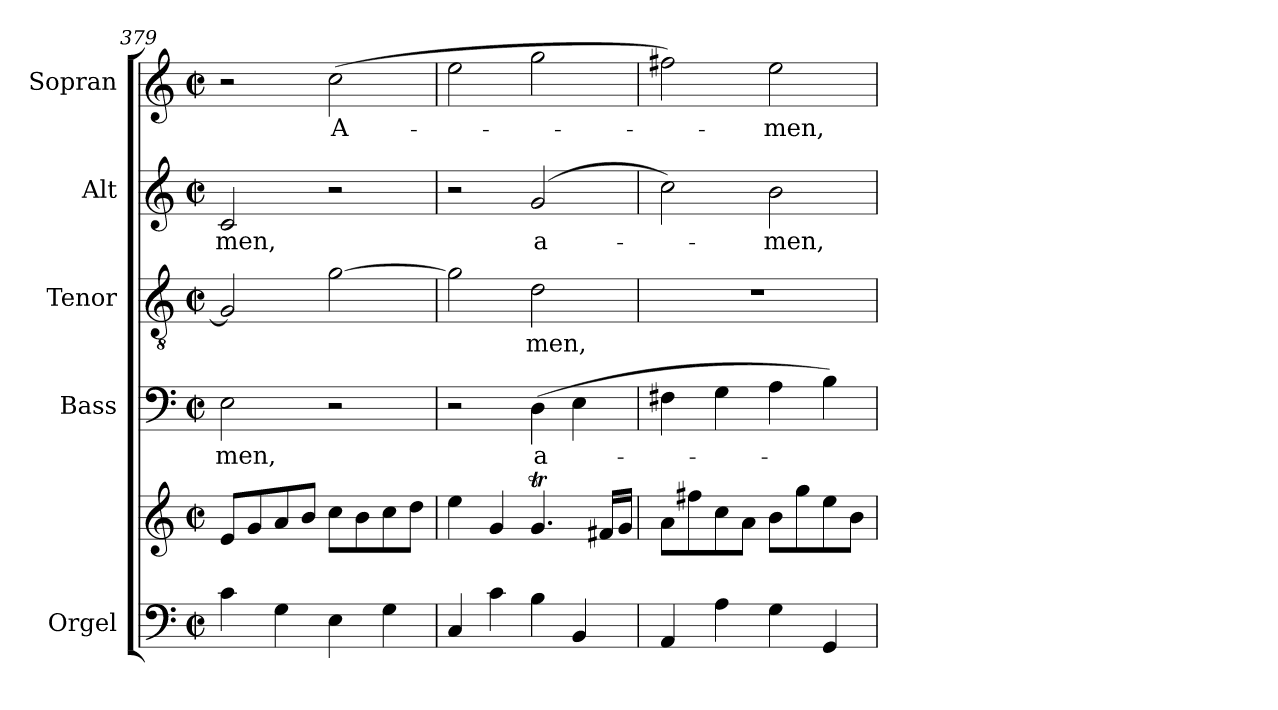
**kern	**kern	**kern	**text	**kern	**text	**kern	**text	**kern	**text
*part5	*part5	*part4	*part4	*part3	*part3	*part2	*part2	*part1	*part1
*staff6	*staff5	*staff4	*staff4	*staff3	*staff3	*staff2	*staff2	*staff1	*staff1
*I"Orgel	*	*I"Bass	*	*I"Tenor	*	*I"Alt	*	*I"Sopran	*
*I'Org.	*	*I'B.	*	*I'T.	*	*I'A.	*	*I'S.	*
*clefF4	*clefG2	*clefF4	*	*clefGv2	*	*clefG2	*	*clefG2	*
*k[]	*k[]	*k[]	*	*k[]	*	*k[]	*	*k[]	*
*C:	*C:	*C:	*	*C:	*	*C:	*	*C:	*
*M2/2	*M2/2	*M2/2	*	*M2/2	*	*M2/2	*	*M2/2	*
*met(c|)	*met(c|)	*met(c|)	*	*met(c|)	*	*met(c|)	*	*met(c|)	*
=379	=379	=379	=379	=379	=379	=379	=379	=379	=379
!	!	!	!LO:LY:b	!	!	!	!LO:LY:b	!	!
4c\	8e/L	2E\	-men,	2G/]	.	2c/	-men,	2r	.
.	8g/	.	.	.	.	.	.	.	.
4G\	8a/	.	.	.	.	.	.	.	.
.	8b/J	.	.	.	.	.	.	.	.
!	!	!	!	!	!	!	!	!	!LO:LY:b
4E\	8cc\L	2r	.	[2g\	.	2r	.	(>2cc\	A-
.	8b\	.	.	.	.	.	.	.	.
4G\	8cc\	.	.	.	.	.	.	.	.
.	8dd\J	.	.	.	.	.	.	.	.
=380	=380	=380	=380	=380	=380	=380	=380	=380	=380
4C/	4ee\	2r	.	2g\]	.	2r	.	2ee\	.
4c\	4g/	.	.	.	.	.	.	.	.
!	!	!	!LO:LY:b	!	!LO:LY:b	!	!LO:LY:b	!	!
4B\	4.gT/	(>4D\	a-	2d\	-men,	(2g/	a-	2gg\	.
4BB/	.	4E\	.	.	.	.	.	.	.
.	16f#X/LL	.	.	.	.	.	.	.	.
.	16g/JJ	.	.	.	.	.	.	.	.
!!LO:PB:g=z
=381	=381	=381	=381	=381	=381	=381	=381	=381	=381
4AA/	8a\L	4F#X\	.	1r	.	2cc\)	.	2ff#X\)	.
.	8ff#X\	.	.	.	.	.	.	.	.
4A\	8cc\	4G\	.	.	.	.	.	.	.
.	8a\J	.	.	.	.	.	.	.	.
!	!	!	!	!	!	!	!LO:LY:b	!	!LO:LY:b
4G\	8b\L	4A\	.	.	.	2b\	-men,	2ee\	-men,
.	8gg\	.	.	.	.	.	.	.	.
4GG/	8ee\	4B\)	.	.	.	.	.	.	.
.	8b\J	.	.	.	.	.	.	.	.
=	=	=	=	=	=	=	=	=	=
*-	*-	*-	*-	*-	*-	*-	*-	*-	*-
